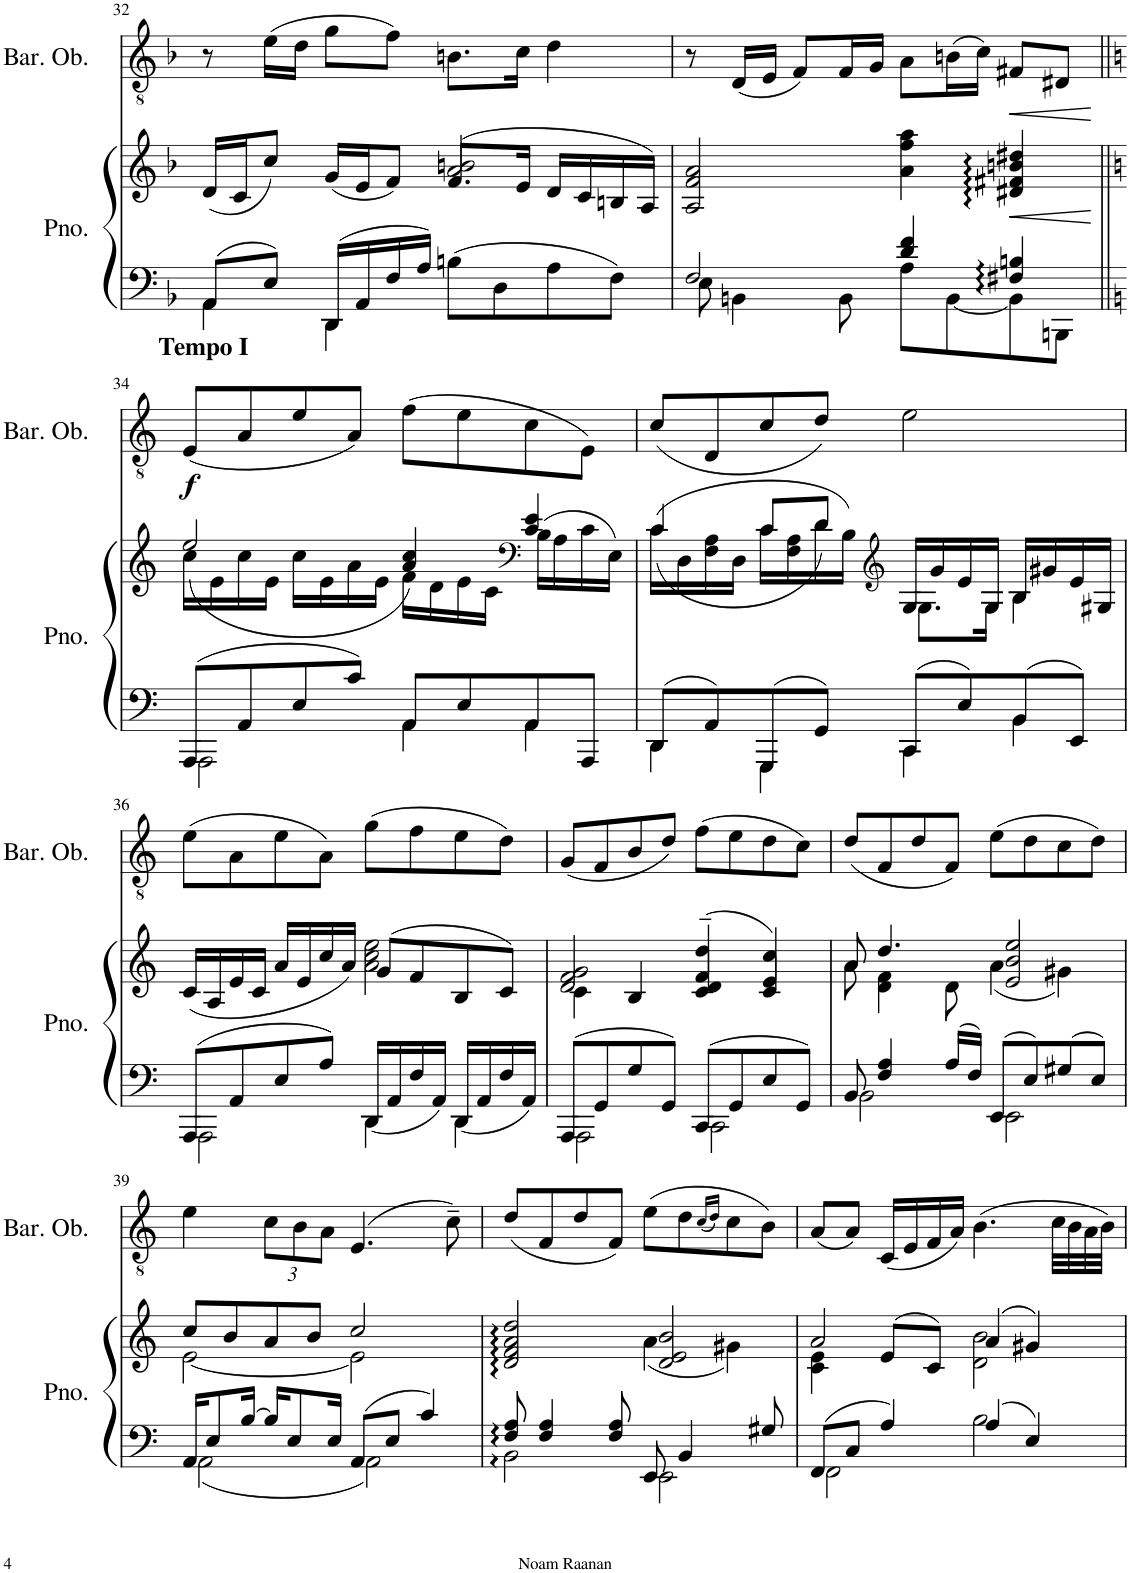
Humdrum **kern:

**kern	**kern	**dynam	**kern	**dynam
*part2	*part2	*part2	*part1	*part1
*staff3	*staff2	*staff2/3	*staff1	*staff1
*I"Piano	*	*	*I"Baritone Oboe	*
*I'Pno.	*	*	*I'Bar. Ob.	*
!!LO:PB:g=z
*clefF4	*clefG2	*	*clefGv2	*
*k[b-]	*k[b-]	*	*k[b-]	*
*M4/4	*M4/4	*	*M4/4	*
=32	=32	=32	=32	=32
*^	*^	*	*	*
8AA/L	4AA\	(16d/LL	2ryy	.	8r	.
.	.	16c/J	.	.	.	.
8E/J	.	8cc/J)	.	.	(16e\LL	.
.	.	.	.	.	16d\JJ	.
16DD/LL	4DD\	(16g/LL	.	.	8g\L	.
16AA/	.	16e/J	.	.	.	.
16F/	.	8f/J)	.	.	8f\J)	.
16A/JJ	.	.	.	.	.	.
8Bn\L	2ryy	(8.f/L	2a/ 2bn/	.	8.Bn\L	.
8D\	.	.	.	.	.	.
.	.	16e/Jk	.	.	16c\Jk	.
8A\	.	16d/LL	.	.	4d\	.
.	.	16c/	.	.	.	.
8F\J	.	16Bn/	.	.	.	.
.	.	16A/JJ)	.	.	.	.
*	*	*v	*v	*	*	*
=33	=33	=33	=33	=33	=33
8E\	2F/	2A/ 2f/ 2a/	.	8r	.
4BBn\	.	.	.	(16D/LL	.
.	.	.	.	16E/JJ	.
.	.	.	.	8F/L)	.
8BB\	.	.	.	16F/L	.
.	.	.	.	16G/JJ	.
8A\L	4d/ 4f/	4a\ 4ff\ 4aa\	.	8A\L	.
[8BB\	.	.	.	(16Bn\L	.
.	.	.	.	16c\JJ)	.
!	!	!	!LO:HP:b	!	!LO:HP:b
8BB\]	4F#X/ 4Bn/	4d#X/ 4f#X/ 4bn/ 4dd#X/	<	8F#X/L	<
8BBBn\J	.	.	.	8D#X/J	.
*v	*v	*	*	*	*
.	.	[	.	[
!!LO:LB:g=z
=34||	=34||	=34||	=34||	=34||
*k[]	*k[]	*	*k[]	*
*^	*^	*	*	*
!	!	!	!	!	!LO:TX:a:B:t=Tempo I	!
!	!	!	!	!	!	!LO:DY:b
8AAA/L	2AAA\	16cc\LL	(2ee/	.	(8E/L	f
.	.	16e\	.	.	.	.
8AA/	.	16cc\	.	.	8A/	.
.	.	16e\JJ	.	.	.	.
8E/	.	16cc\LL	.	.	8e/	.
.	.	16e\	.	.	.	.
8c/J	.	16a\	.	.	8A/J)	.
.	.	16e\JJ	.	.	.	.
8AA/L	4AA\	16f\LL	4a/ 4cc/)	.	(8f\L	.
.	.	16d\	.	.	.	.
8E/	.	16e\	.	.	8e\	.
.	.	16c\JJ	.	.	.	.
*	*	*clefF4	*	*	*	*
8AA/	4AA\	(16B\LL	4c/ 4e/	.	8c\	.
.	.	16A\	.	.	.	.
8AAA/J	.	16c\	.	.	8E\J)	.
.	.	16E\JJ)	.	.	.	.
=35	=35	=35	=35	=35	=35	=35
8DD/L	4DD\	(16c\LL	(4c/	.	(8c/L	.
.	.	16D\	.	.	.	.
8AA/	.	16F\ 16A\	.	.	8D/	.
.	.	16D\JJ	.	.	.	.
8GGG/	4GGG\	16c\LL	8c/L	.	8c/	.
.	.	16F\ 16A\	.	.	.	.
8GG/J	.	16d\	8d/J)	.	8d/J)	.
.	.	16B\JJ)	.	.	.	.
*	*	*clefG2	*	*	*	*
8CC/L	4CC\	16G/LL	8.G\L	.	2e\	.
.	.	16g/	.	.	.	.
8E/	.	16e/	.	.	.	.
.	.	16G/JJ	16G\Jk	.	.	.
8BB/	4BB\	16B/LL	4B\	.	.	.
.	.	16g#X/	.	.	.	.
8EE/J	.	16e/	.	.	.	.
.	.	16G#X/JJ	.	.	.	.
!!LO:LB:g=z
=36	=36	=36	=36	=36	=36	=36
8AAA/L	2AAA\	(16c/LL	2ryy	.	(8e\L	.
.	.	16A/	.	.	.	.
8AA/	.	16e/	.	.	8A\	.
.	.	16c/JJ	.	.	.	.
8E/	.	16a/LL	.	.	8e\	.
.	.	16e/	.	.	.	.
8A/J	.	16cc/	.	.	8A\J)	.
.	.	16a/JJ)	.	.	.	.
16DD/LL	(4DD\	(8g/L	2a\ 2cc\ 2ee\	.	(8g\L	.
16AA/	.	.	.	.	.	.
16F/	.	8f/	.	.	8f\	.
16AA/JJ	.	.	.	.	.	.
16DD/LL	4DD\	8B/	.	.	8e\	.
16AA/	.	.	.	.	.	.
16F/	.	8c/J)	.	.	8d\J)	.
16AA/JJ	.	.	.	.	.	.
=37	=37	=37	=37	=37	=37	=37
8AAA/L	2AAA\	4c\	2d/ 2f/ 2g/	.	(8G/L	.
8GG/	.	.	.	.	8F/	.
8G/	.	4B/	.	.	8B/	.
8GG/J	.	.	.	.	8d/J)	.
8CC/L	2CC\	4f/~ 4dd/~	4c/ 4d/	.	(8f\L	.
8GG/	.	.	.	.	8e\	.
8E/	.	4e/ 4cc/)	4c/	.	8d\	.
8GG/J	.	.	.	.	8c\J)	.
=38	=38	=38	=38	=38	=38	=38
8BB/	2BB\	8a/	8a\	.	(8d/L	.
4F/ 4A/	.	4.dd/	4d\ 4f\	.	8F/	.
.	.	.	.	.	8d/	.
16A/LL	.	.	8d\	.	8F/J)	.
16F/JJ	.	.	.	.	.	.
8EE/L	2EE\	2e/ 2b/ 2ee/	(4a\	.	(8e\L	.
8E/	.	.	.	.	8d\	.
8G#X/	.	.	4g#X\)	.	8c\	.
8E/J	.	.	.	.	8d\J)	.
!!LO:LB:g=z
=39	=39	=39	=39	=39	=39	=39
16AA/KL	2AA\	8cc/L	[2e\	.	4e\	.
8E/	.	.	.	.	.	.
.	.	8b/	.	.	.	.
[16B/Jk	.	.	.	.	.	.
*	*	*	*	*	*Xbrackettup	*
16B/KL]	.	8a/	.	.	12c\L	.
8E/	.	.	.	.	.	.
.	.	.	.	.	12B\	.
.	.	8b/J	.	.	.	.
.	.	.	.	.	12A\J	.
16E/Jk	.	.	.	.	.	.
8AA/L	2AA\	2cc/	2e\]	.	(4.E/	.
8E/J	.	.	.	.	.	.
4c/	.	.	.	.	.	.
.	.	.	.	.	8c~\)	.
=40	=40	=40	=40	=40	=40	=40
8F/ 8A/	2BB\	2d/ 2f/ 2a/ 2dd/	2ryy	.	(8d/L	.
4F/ 4A/	.	.	.	.	8F/	.
.	.	.	.	.	8d/	.
8F/ 8A/	.	.	.	.	8F/J)	.
8EE/	2EE\	2d/ 2e/ 2b/	(4a\	.	(8e\L	.
4BB/	.	.	.	.	8d\	.
.	.	.	.	.	(16qc/LL	.
.	.	.	.	.	16qd/JJ)	.
.	.	.	4g#X\)	.	8c\	.
8G#X/	.	.	.	.	8B\J)	.
=41	=41	=41	=41	=41	=41	=41
8FF/L	2FF\	4c\ 4e\	2a/	.	(8A/L	.
8C/J	.	.	.	.	8A/J)	.
4A/	.	(8e/L	.	.	(16C/LL	.
.	.	.	.	.	16E/	.
.	.	8c/J)	.	.	16F/	.
.	.	.	.	.	16A/JJ)	.
4A/	2B\	(4a/	2d\ 2b\	.	(4.B\	.
4E/	.	4g#X/)	.	.	.	.
.	.	.	.	.	32c\LLL	.
.	.	.	.	.	32B\	.
.	.	.	.	.	32A\	.
.	.	.	.	.	32B\JJJ)	.
*v	*v	*	*	*	*	*
*	*v	*v	*	*	*
=	=	=	=	=
*-	*-	*-	*-	*-
